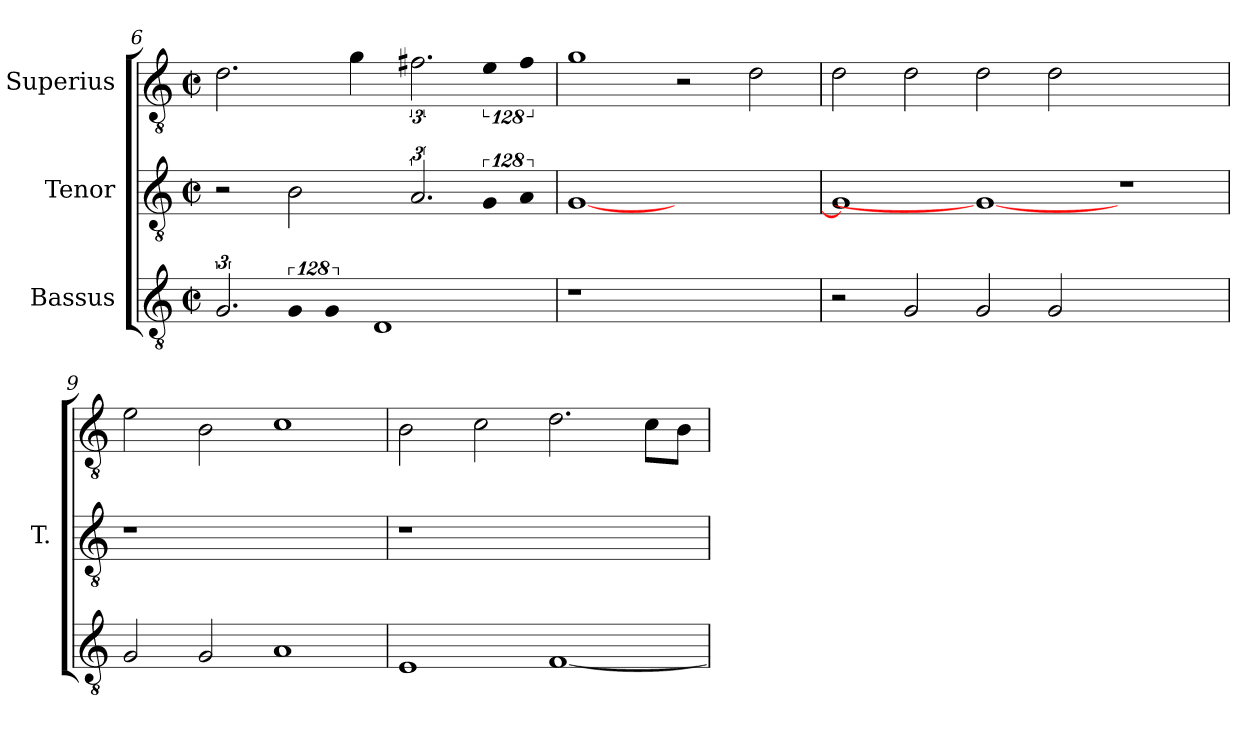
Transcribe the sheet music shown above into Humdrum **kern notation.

**kern	**kern	**kern
*part3	*part2	*part1
*staff3	*staff2	*staff1
*I"Bassus	*I"Tenor	*I"Superius
*	*I'T.	*
*clefGv2	*clefGv2	*clefGv2
*ITrd7c12	*ITrd7c12	*ITrd7c12
*k[]	*k[]	*k[]
*C:	*C:	*C:
*M2/2	*M2/2	*M2/2
*met(c|)	*met(c|)	*met(c|)
=6	=6	=6
3.GGi/	2r	2.Di\
!LO:N:vis=4	!	!
512%85GGi/	2BBi\	.
!LO:N:vis=2	!	!
512%171GGi/	.	.
.	.	4Gi\
1DDi	3.AAi/	3.F#Xi\
!	!LO:N:vis=4	!LO:N:vis=4
.	512%85GGi/	512%85Ei\
!	!LO:N:vis=2	!LO:N:vis=2
.	512%171AAi/	512%171F#i\
=7	=7	=7
!LO:N:vis=1	!	!
1r	[<1GGi	1Gi
1ryy	1ryy	2r
.	.	2Di\
=8	=8	=8
2r	1GGi]	2Di\
2GGi/	.	2Di\
2GGi/	1GGi_	2Di\
2GGi/	.	2Di\
1ryy	1r	1ryy
=9	=9	=9
!	!LO:N:vis=1	!
2GGi/	1r	2Ei\
2GGi/	.	2BBi\
1AAi	1ryy	1Ci
!!LO:LB:g=z
=10	=10	=10
!	!LO:N:vis=1	!
1EEi	1r	2BBi\
.	.	2Ci\
[<1FFi	1ryy	2.Di\
.	.	8Ci\L
.	.	8BBi\J
=	=	=
*-	*-	*-
